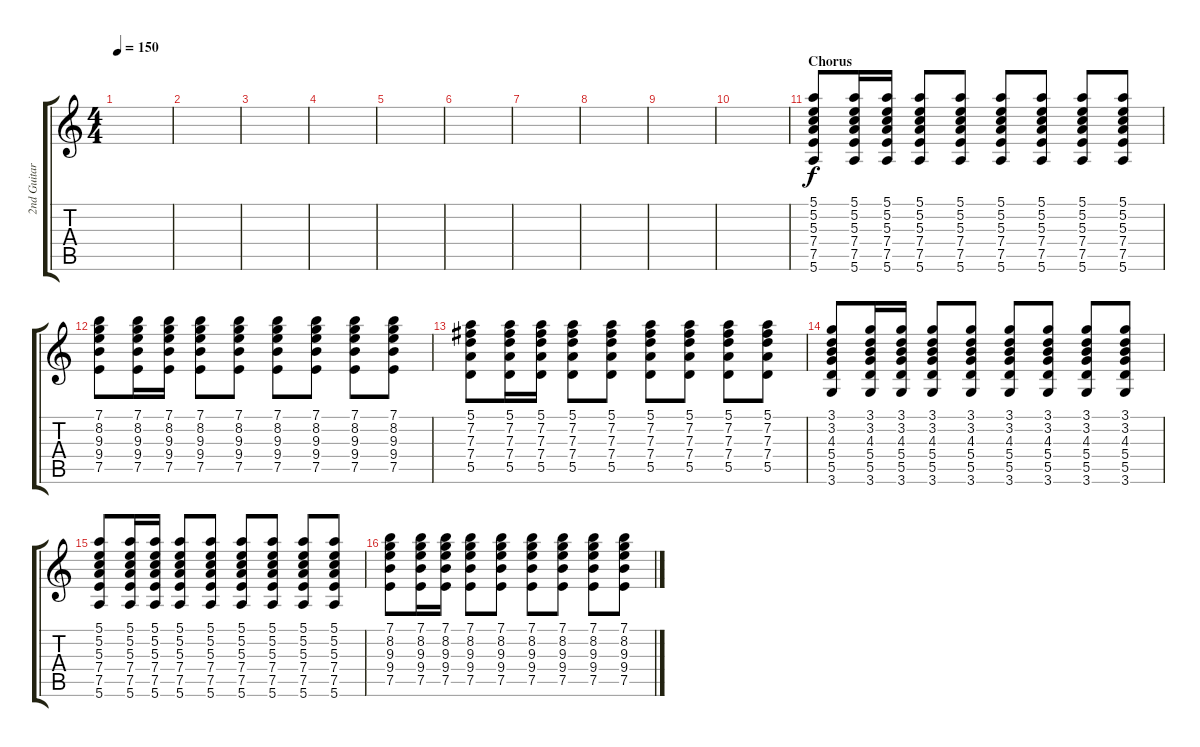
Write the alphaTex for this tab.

\track ("2nd Guitar" "2nd Guitar") {instrument overdrivenguitar}
\staff {score tabs}
\tuning (E4 B3 G3 D3 A2 E2) {hide}
\ts (4 4)
\tempo 150
\clef g2
\ks c
|
|
|
|
|
|
|
|
|
|
\section ("" "Chorus")
(5.1 5.2 5.3 7.4 7.5 5.6).8{volume 16 instrument electricguitarjazz} (5.1 5.2 5.3 7.4 7.5 5.6).16 (5.1 5.2 5.3 7.4 7.5 5.6).16 (5.1 5.2 5.3 7.4 7.5 5.6).8 (5.1 5.2 5.3 7.4 7.5 5.6).8 (5.1 5.2 5.3 7.4 7.5 5.6).8 (5.1 5.2 5.3 7.4 7.5 5.6).8 (5.1 5.2 5.3 7.4 7.5 5.6).8 (5.1 5.2 5.3 7.4 7.5 5.6).8 |
(7.1 8.2 9.3 9.4 7.5).8 (7.1 8.2 9.3 9.4 7.5).16 (7.1 8.2 9.3 9.4 7.5).16 (7.1 8.2 9.3 9.4 7.5).8 (7.1 8.2 9.3 9.4 7.5).8 (7.1 8.2 9.3 9.4 7.5).8 (7.1 8.2 9.3 9.4 7.5).8 (7.1 8.2 9.3 9.4 7.5).8 (7.1 8.2 9.3 9.4 7.5).8 |
(5.1 7.2 7.3 7.4 5.5).8 (5.1 7.2 7.3 7.4 5.5).16 (5.1 7.2 7.3 7.4 5.5).16 (5.1 7.2 7.3 7.4 5.5).8 (5.1 7.2 7.3 7.4 5.5).8 (5.1 7.2 7.3 7.4 5.5).8 (5.1 7.2 7.3 7.4 5.5).8 (5.1 7.2 7.3 7.4 5.5).8 (5.1 7.2 7.3 7.4 5.5).8 |
(3.1 3.2 4.3 5.4 5.5 3.6).8 (3.1 3.2 4.3 5.4 5.5 3.6).16 (3.1 3.2 4.3 5.4 5.5 3.6).16 (3.1 3.2 4.3 5.4 5.5 3.6).8 (3.1 3.2 4.3 5.4 5.5 3.6).8 (3.1 3.2 4.3 5.4 5.5 3.6).8 (3.1 3.2 4.3 5.4 5.5 3.6).8 (3.1 3.2 4.3 5.4 5.5 3.6).8 (3.1 3.2 4.3 5.4 5.5 3.6).8 |
(5.1 5.2 5.3 7.4 7.5 5.6).8{volume 16 instrument electricguitarjazz} (5.1 5.2 5.3 7.4 7.5 5.6).16 (5.1 5.2 5.3 7.4 7.5 5.6).16 (5.1 5.2 5.3 7.4 7.5 5.6).8 (5.1 5.2 5.3 7.4 7.5 5.6).8 (5.1 5.2 5.3 7.4 7.5 5.6).8 (5.1 5.2 5.3 7.4 7.5 5.6).8 (5.1 5.2 5.3 7.4 7.5 5.6).8 (5.1 5.2 5.3 7.4 7.5 5.6).8 |
(7.1 8.2 9.3 9.4 7.5).8 (7.1 8.2 9.3 9.4 7.5).16 (7.1 8.2 9.3 9.4 7.5).16 (7.1 8.2 9.3 9.4 7.5).8 (7.1 8.2 9.3 9.4 7.5).8 (7.1 8.2 9.3 9.4 7.5).8 (7.1 8.2 9.3 9.4 7.5).8 (7.1 8.2 9.3 9.4 7.5).8 (7.1 8.2 9.3 9.4 7.5).8
